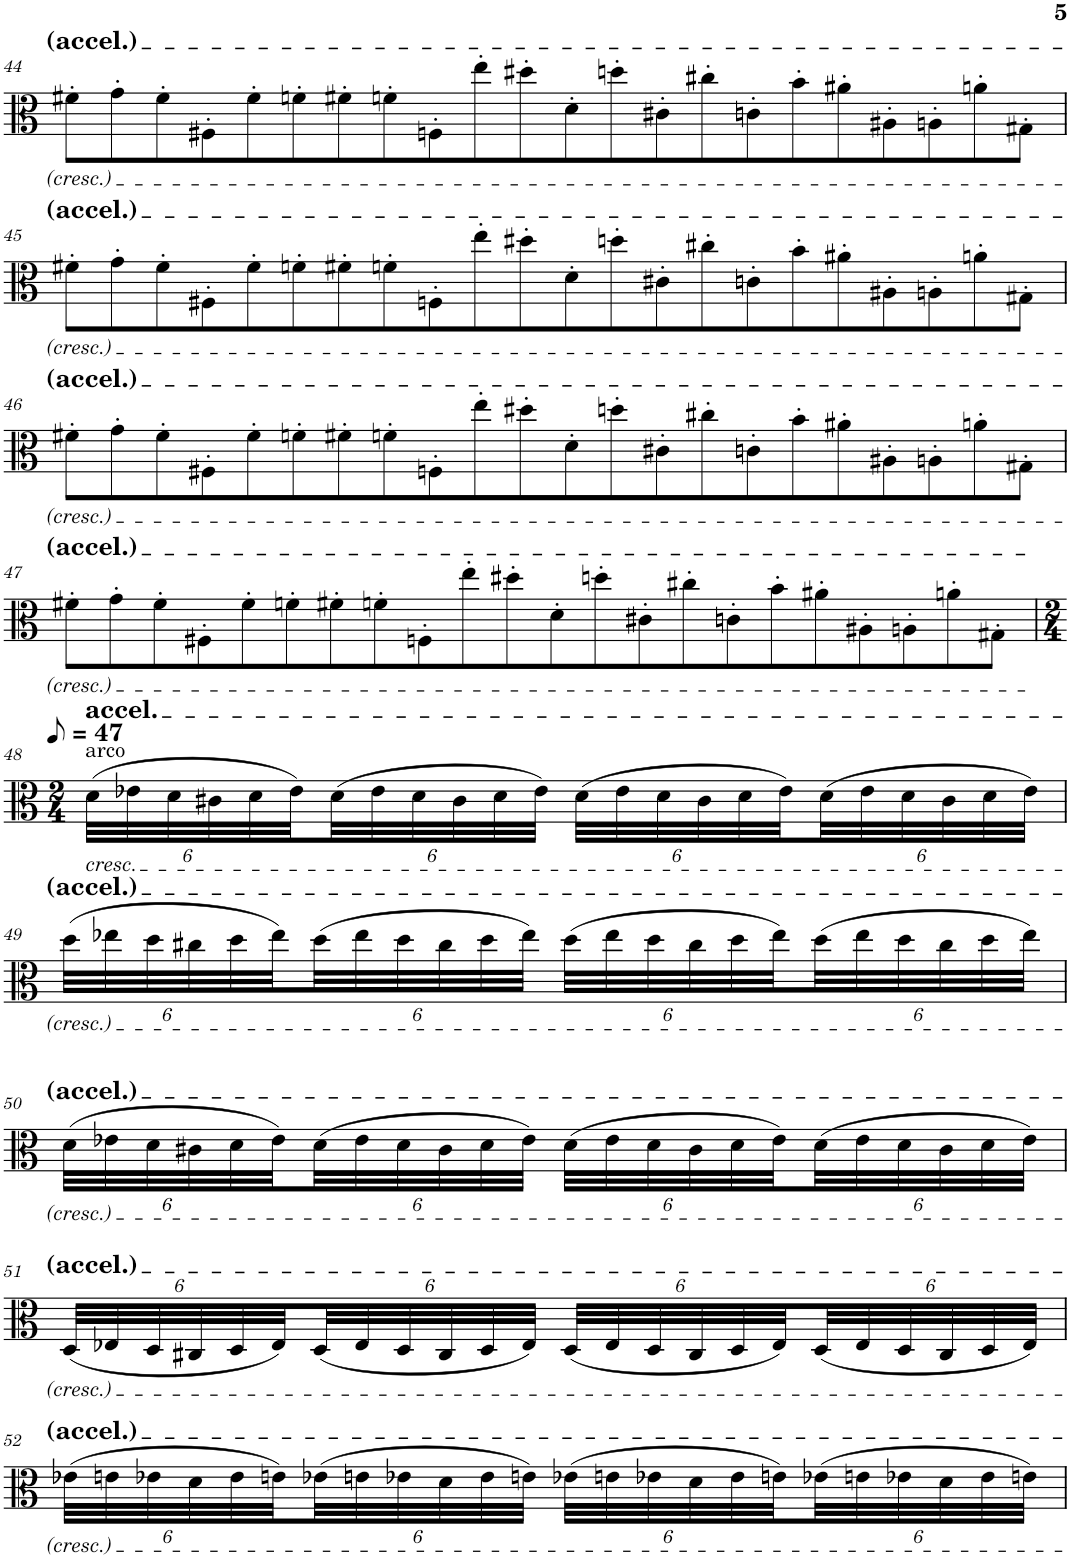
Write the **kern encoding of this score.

**kern
*part1
*staff1
*I"Viola
*I'Vla.
!!LO:PB:g=z
*clefC3
*k[]
*M11/4
=44
8f#X'\L
8g'\
8f#'\
8F#X'\
8f#'\
8fn'\
8f#X'\
8fn'\
8Fn'\
8ee'\
8dd#X'\
8d'\
8ddn'\
8c#X'\
8cc#X'\
8cn'\
8b'\
8a#X'\
8A#X'\
8An'\
8an'\
8G#X'\J
!!LO:LB:g=z
=45
8f#X'\L
8g'\
8f#'\
8F#X'\
8f#'\
8fn'\
8f#X'\
8fn'\
8Fn'\
8ee'\
8dd#X'\
8d'\
8ddn'\
8c#X'\
8cc#X'\
8cn'\
8b'\
8a#X'\
8A#X'\
8An'\
8an'\
8G#X'\J
!!LO:LB:g=z
=46
8f#X'\L
8g'\
8f#'\
8F#X'\
8f#'\
8fn'\
8f#X'\
8fn'\
8Fn'\
8ee'\
8dd#X'\
8d'\
8ddn'\
8c#X'\
8cc#X'\
8cn'\
8b'\
8a#X'\
8A#X'\
8An'\
8an'\
8G#X'\J
!!LO:LB:g=z
=47
8f#X'\L
8g'\
8f#'\
8F#X'\
8f#'\
8fn'\
8f#X'\
8fn'\
8Fn'\
8ee'\
8dd#X'\
8d'\
8ddn'\
8c#X'\
8cc#X'\
8cn'\
8b'\
8a#X'\
8A#X'\
8An'\
8an'\
8G#X'\J
!!LO:LB:g=z
=48
*M2/4
*Xbrackettup
*MM24
!LO:TX:a:t=arco
!LO:TX:a:t=accel.
!LO:TX:b:i:t=cresc.
(48d\LLL
48e-X\
48d\
48c#X\
48d\
48e-\)
(48d\
48e-\
48d\
48c#\
48d\
48e-\JJJ)
(48d\LLL
48e-\
48d\
48c#\
48d\
48e-\)
(48d\
48e-\
48d\
48c#\
48d\
48e-\JJJ)
!!LO:LB:g=z
=49
(48dd\LLL
48ee-X\
48dd\
48cc#X\
48dd\
48ee-\)
(48dd\
48ee-\
48dd\
48cc#\
48dd\
48ee-\JJJ)
(48dd\LLL
48ee-\
48dd\
48cc#\
48dd\
48ee-\)
(48dd\
48ee-\
48dd\
48cc#\
48dd\
48ee-\JJJ)
!!LO:LB:g=z
=50
(48d\LLL
48e-X\
48d\
48c#X\
48d\
48e-\)
(48d\
48e-\
48d\
48c#\
48d\
48e-\JJJ)
(48d\LLL
48e-\
48d\
48c#\
48d\
48e-\)
(48d\
48e-\
48d\
48c#\
48d\
48e-\JJJ)
!!LO:LB:g=z
=51
(48D/LLL
48E-X/
48D/
48C#X/
48D/
48E-/)
(48D/
48E-/
48D/
48C#/
48D/
48E-/JJJ)
(48D/LLL
48E-/
48D/
48C#/
48D/
48E-/)
(48D/
48E-/
48D/
48C#/
48D/
48E-/JJJ)
!!LO:LB:g=z
=52
(48e-X\LLL
48en\
48e-X\
48d\
48e-\
48en\)
(48e-X\
48en\
48e-X\
48d\
48e-\
48en\JJJ)
(48e-X\LLL
48en\
48e-X\
48d\
48e-\
48en\)
(48e-X\
48en\
48e-X\
48d\
48e-\
48en\JJJ)
=
*-
